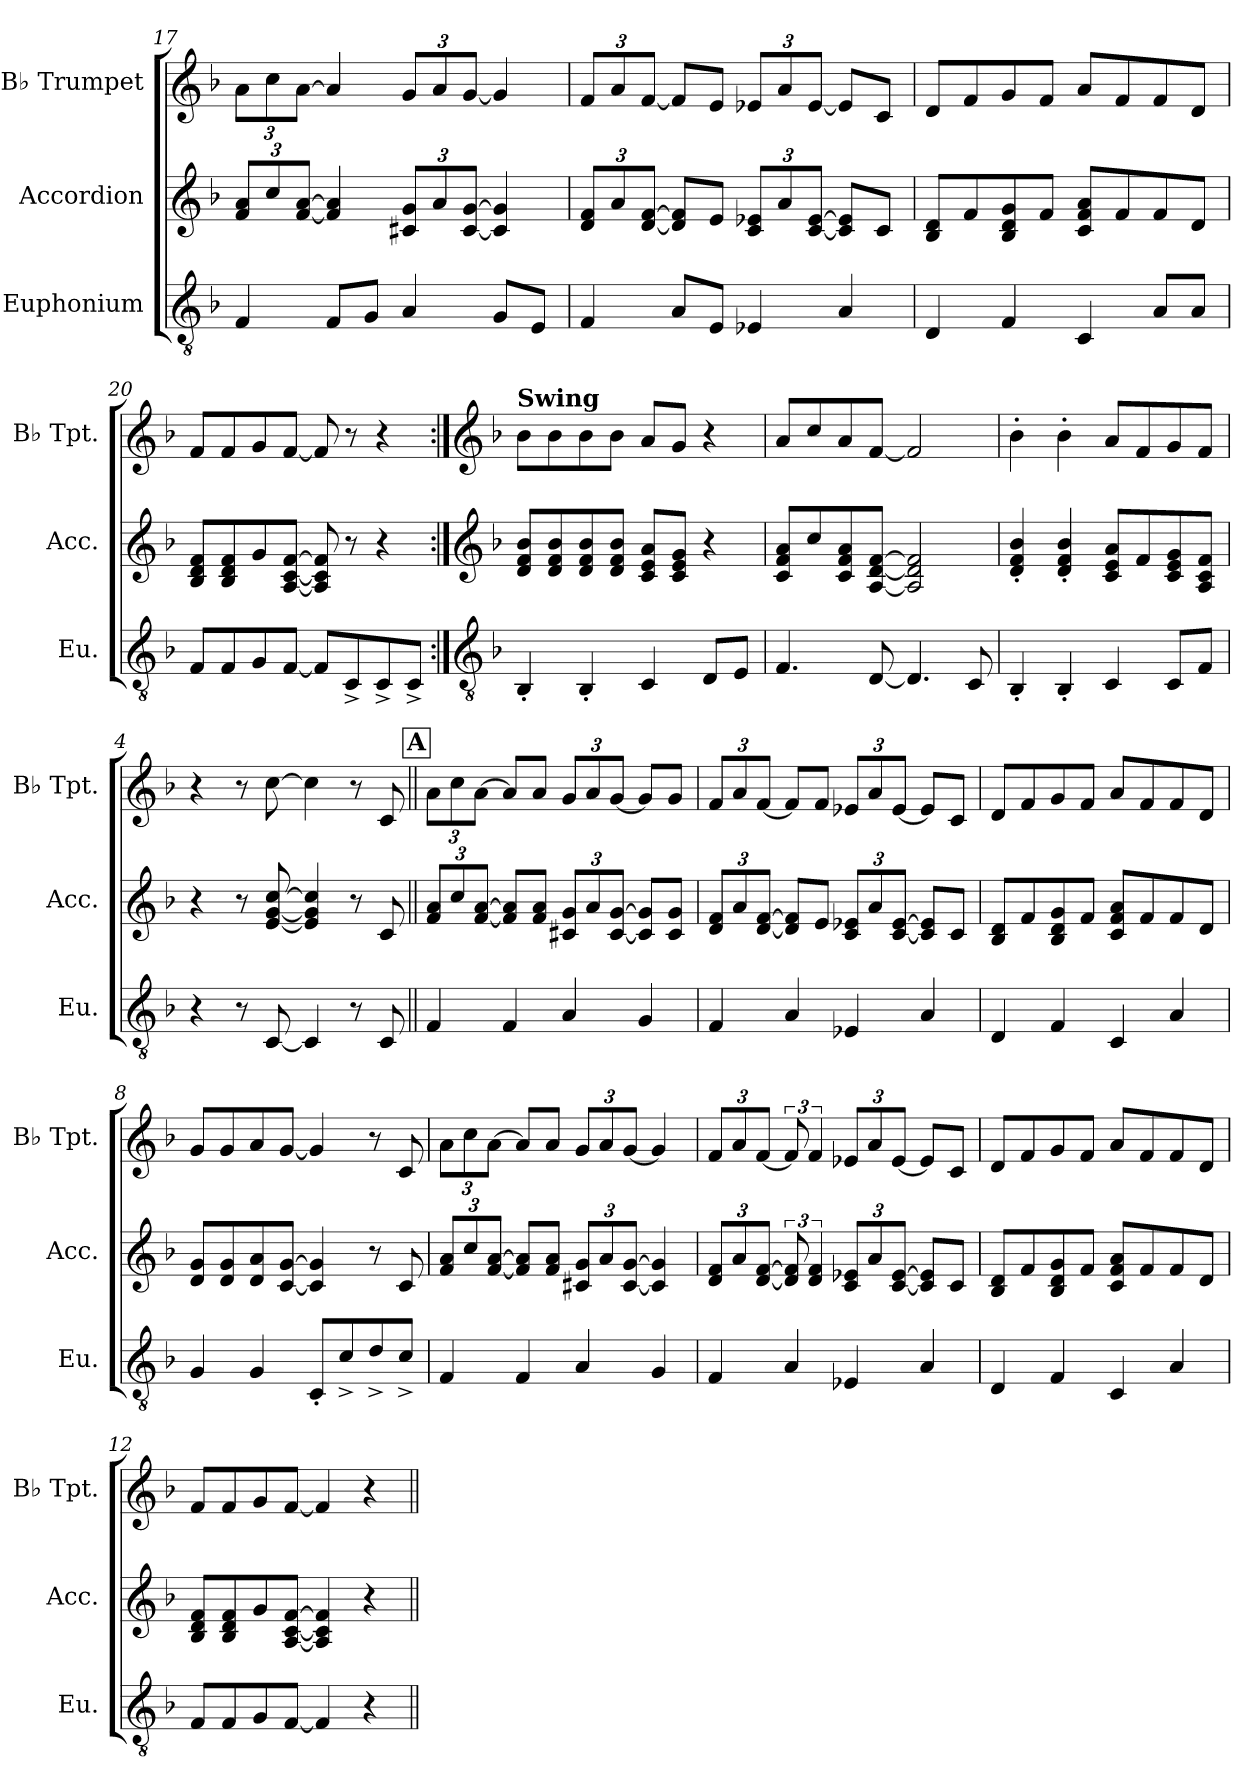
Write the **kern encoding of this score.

**kern	**kern	**kern
*part3	*part2	*part1
*staff3	*staff2	*staff1
*I"Euphonium	*I"Accordion	*I"B♭ Trumpet
*I'Eu.	*I'Acc.	*I'B♭ Tpt.
*clefGv2	*clefG2	*clefG2
*ITrd1c2	*	*ITrd1c2
*k[b-e-a-]	*k[b-]	*k[b-e-a-]
*	*Xbrackettup	*Xbrackettup
=17	=17	=17
4E-	12f 12aL	12gL
.	12cc	12b-
.	[12f [12aJ	[12gJ
8E-L	4f] 4a]	4g]
8FJ	.	.
4G	12c#X 12gL	12fL
.	12a	12g
.	[12c# [12gJ	[12fJ
8FL	4c#] 4g]	4f]
8DJ	.	.
=18	=18	=18
4E-	12d 12fL	12e-L
.	12a	12g
.	[12d [12fJ	[12e-J
8GL	8d] 8f]L	8e-L]
8DJ	8eJ	8dJ
4D-X	12c 12e-XL	12d-XL
.	12a	12g
.	[12c [12e-J	[12d-J
4G	8c] 8e-]L	8d-L]
.	8cJ	8B-J
=19	=19	=19
4C	8B- 8dL	8cL
.	8f	8e-
4E-	8B- 8d 8g	8f
.	8fJ	8e-J
4BB-	8c 8f 8aL	8gL
.	8f	8e-
8GL	8f	8e-
8GJ	8dJ	8cJ
=20	=20	=20
8E-L	8B- 8d 8fL	8e-L
8E-	8B- 8d 8f	8e-
8F	8g	8f
[8E-J	[8A [8c [8fJ	[8e-J
8E-L]	8A] 8c] 8f]	8e-]
8BB-^	8r	8r
8BB-^	4r	4r
8BB-^J	.	.
=1:|!	=1:|!	=1:|!
*clefGv2	*clefG2	*clefG2
*k[b-e-a-]	*k[b-]	*k[b-e-a-]
!	!	!LO:TX:B:t=Swing
4AA-'	8d 8f 8b-L	8a-!L
.	8d 8f 8b-	8a-!
4AA-'	8d 8f 8b-	8a-!
.	8d 8f 8b-J	8a-!J
4BB-	8c 8e 8aL	8g!L
.	8c 8e 8gJ	8f!J
8CL	4r	4r
8DJ	.	.
=2	=2	=2
4.E-	8c 8f 8aL	8g!L
.	8cc	8b-!
.	8c 8f 8a	8g!
[8C	[8A [8d [8fJ	[8e-!J
4.C]	2A] 2d] 2f]	2e-!]
8BB-	.	.
=3	=3	=3
4AA-'	4d' 4f' 4b-'	4a-'!
4AA-'	4d' 4f' 4b-'	4a-'!
4BB-	8c 8e 8aL	8g!L
.	8f	8e-!
8BB-L	8c 8e 8g	8f!
8E-J	8A 8c 8fJ	8e-!J
=4	=4	=4
4r	4r	4r
8r	8r	8r
[8BB-	[8e [8g [8cc	[8b-!
4BB-]	4e] 4g] 4cc]	4b-!]
8r	8r	8r
8BB-	8c	8B-
!!LO:REH:place=s1:a:B:fs=14:t=A
=5||	=5||	=5||
4E-	12f 12aL	12gL
.	12cc	12b-
.	[12f [12aJ	[12gJ
4E-	8f] 8a]L	8gL]
.	8f 8aJ	8gJ
4G	12c#X 12gL	12fL
.	12a	12g
.	[12c# [12gJ	[12fJ
4F	8c#] 8g]L	8fL]
.	8c# 8gJ	8fJ
=6	=6	=6
4E-	12d 12fL	12e-L
.	12a	12g
.	[12d [12fJ	[12e-J
4G	8d] 8f]L	8e-L]
.	8eJ	8e-J
4D-X	12c 12e-XL	12d-XL
.	12a	12g
.	[12c [12e-J	[12d-J
4G	8c] 8e-]L	8d-L]
.	8cJ	8B-J
=7	=7	=7
4C	8B- 8dL	8cL
.	8f	8e-
4E-	8B- 8d 8g	8f
.	8fJ	8e-J
4BB-	8c 8f 8aL	8gL
.	8f	8e-
4G	8f	8e-
.	8dJ	8cJ
=8	=8	=8
4F	8d 8gL	8fL
.	8d 8g	8f
4F	8d 8a	8g
.	[8c [8gJ	[8fJ
8BB-'L	4c] 4g]	4f]
8B-^	.	.
8c^	8r	8r
8B-^J	8c	8B-
=9	=9	=9
4E-	12f 12aL	12gL
.	12cc	12b-
.	[12f [12aJ	[12gJ
4E-	8f] 8a]L	8gL]
.	8f 8aJ	8gJ
4G	12c#X 12gL	12fL
.	12a	12g
.	[12c# [12gJ	[12fJ
4F	4c#] 4g]	4f]
=10	=10	=10
4E-	12d 12fL	12e-L
.	12a	12g
.	[12d [12fJ	[12e-J
*	*brackettup	*brackettup
4G	12d] 12f]	12e-]
.	6d 6f	6e-
*	*Xbrackettup	*Xbrackettup
4D-X	12c 12e-XL	12d-XL
.	12a	12g
.	[12c [12e-J	[12d-J
4G	8c] 8e-]L	8d-L]
.	8cJ	8B-J
=11	=11	=11
4C	8B- 8dL	8cL
.	8f	8e-
4E-	8B- 8d 8g	8f
.	8fJ	8e-J
4BB-	8c 8f 8aL	8gL
.	8f	8e-
4G	8f	8e-
.	8dJ	8cJ
=12	=12	=12
8E-L	8B- 8d 8fL	8e-L
8E-	8B- 8d 8f	8e-
8F	8g	8f
[8E-J	[8A [8c [8fJ	[8e-J
4E-]	4A] 4c] 4f]	4e-]
4r	4r	4r
=||	=||	=||
*-	*-	*-
